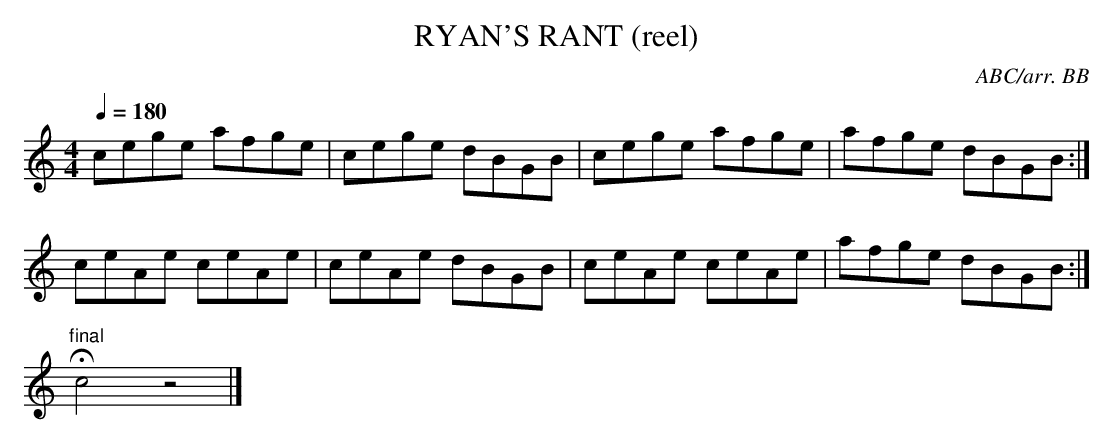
X:1
T:RYAN'S RANT (reel)
C:ABC/arr. BB
L:1/8
Q:1/4=180
M:4/4
K:C
cege afge|cege dBGB|cege afge|afge dBGB:|
ceAe ceAe|ceAe dBGB|ceAe ceAe|afge dBGB:|
"final" Hc4z4|]
